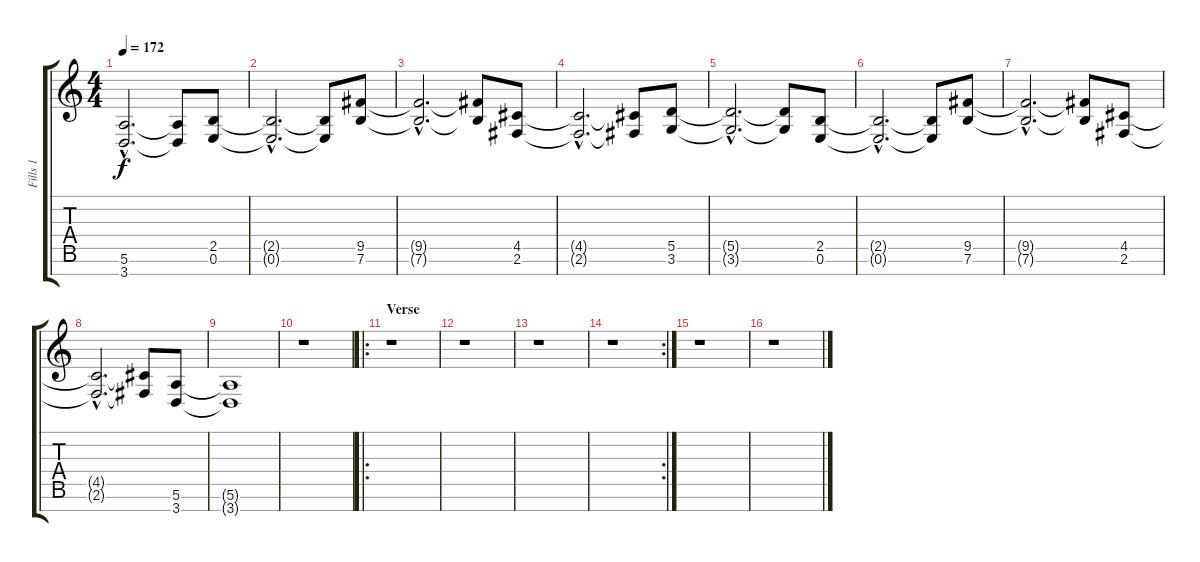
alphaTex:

\track ("Fills 1" "Fills 1") {instrument distortionguitar}
\staff {score tabs}
\tuning (E4 B3 G3 D3 A2 E2 B1) {hide}
\ts (4 4)
\tempo 172
\clef g2
\ks c
(5.6{hac t} 3.7{hac t}).2{d dy f} (5.6{t} 3.7{t}).8 (2.5 0.6).8 |
(2.5{hac t} 0.6{hac t}).2{d} (2.5{t} 0.6{t}).8 (9.5 7.6).8{volume 12} |
(9.5{hac t} 7.6{hac t}).2{d} (9.5{t} 7.6{t}).8 (4.5 2.6).8 |
(4.5{hac t} 2.6{hac t}).2{d} (4.5{t} 2.6{t}).8 (5.5 3.6).8 |
(5.5{hac t} 3.6{hac t}).2{d} (5.5{t} 3.6{t}).8 (2.5 0.6).8 |
(2.5{hac t} 0.6{hac t}).2{d} (2.5{t} 0.6{t}).8 (9.5 7.6).8 |
(9.5{hac t} 7.6{hac t}).2{d} (9.5{t} 7.6{t}).8 (4.5 2.6).8 |
(4.5{hac t} 2.6{hac t}).2{d} (4.5{t} 2.6{t}).8 (5.6 3.7).8 |
(5.6{t} 3.7{t}).1 |
r.1 |
\ro
\section ("" "Verse")
r.1 |
r.1 |
r.1 |
\rc 2
r.1 |
r.1 |
r.1
